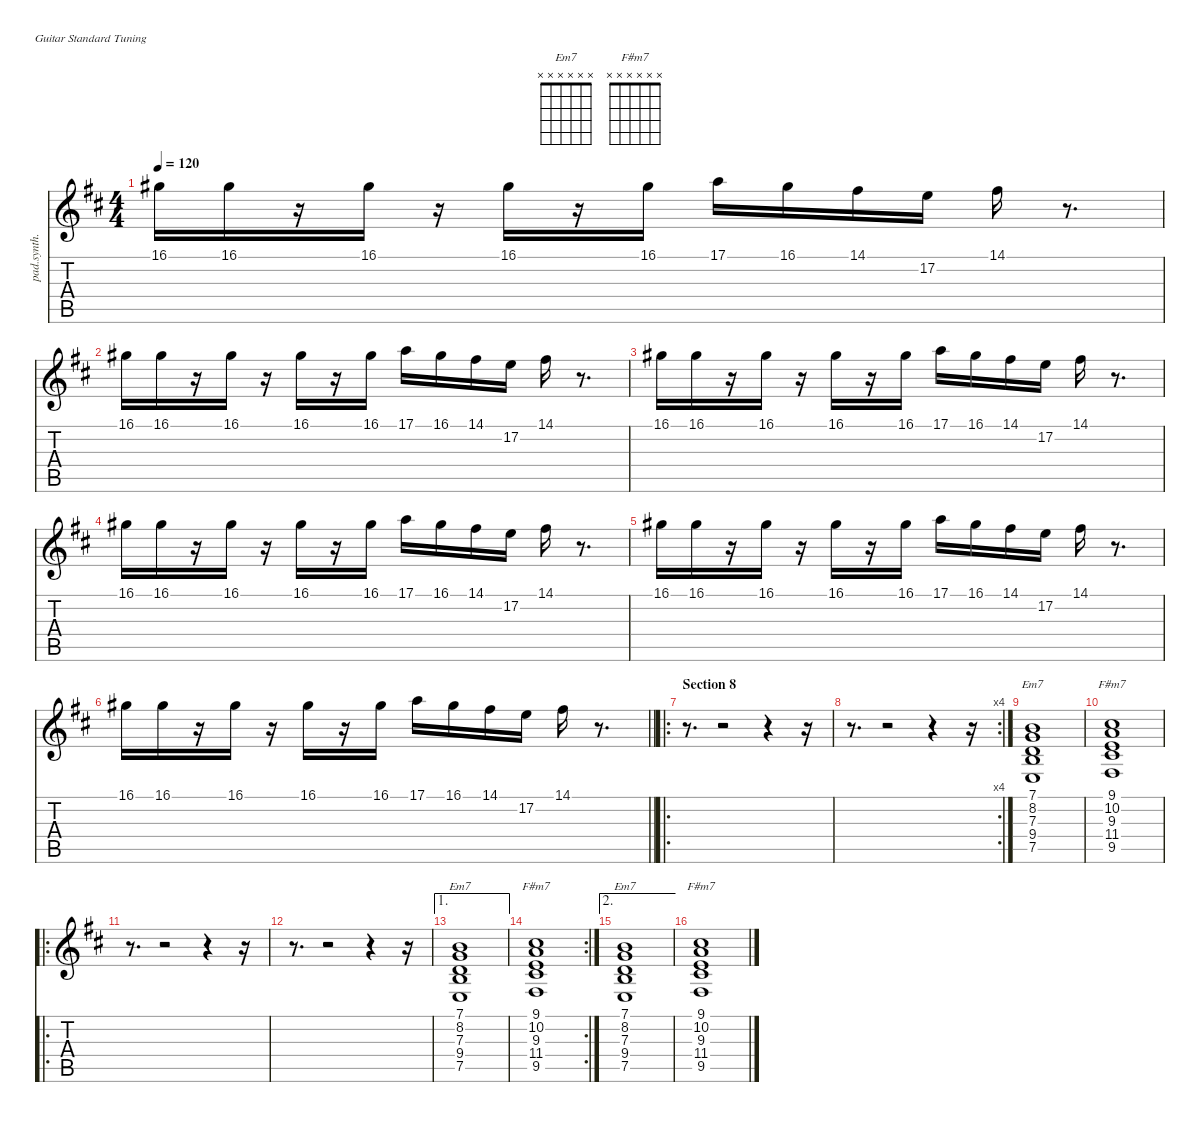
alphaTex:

\defaultSystemsLayout 4
\hideDynamics
\bracketExtendMode nobrackets
\otherSystemsTrackNameOrientation horizontal
\track ("Keyboard" "pad.synth.") {instrument pad1newage}
\staff {score tabs}
\tuning (E4 B3 G3 D3 A2 E2)
\chord ("Em7" x x x x x x)
\chord ("F#m7" x x x x x x)
\ts (4 4)
\tempo 120
\clef g2
\ks d
16.1{acc #}.16{dy f} 16.1{acc #}.16 r.16 16.1{acc #}.16 r.16 16.1{acc #}.16 r.16 16.1{acc #}.16 17.1{acc forcenatural}.16 16.1{acc #}.16 14.1{acc #}.16 17.2{acc forcenatural}.16 14.1{acc #}.16 r.8{d} |
16.1{acc #}.16 16.1{acc #}.16 r.16 16.1{acc #}.16 r.16 16.1{acc #}.16 r.16 16.1{acc #}.16 17.1{acc forcenatural}.16 16.1{acc #}.16 14.1{acc #}.16 17.2{acc forcenatural}.16 14.1{acc #}.16 r.8{d} |
16.1{acc #}.16 16.1{acc #}.16 r.16 16.1{acc #}.16 r.16 16.1{acc #}.16 r.16 16.1{acc #}.16 17.1{acc forcenatural}.16 16.1{acc #}.16 14.1{acc #}.16 17.2{acc forcenatural}.16 14.1{acc #}.16 r.8{d} |
16.1{acc #}.16 16.1{acc #}.16 r.16 16.1{acc #}.16 r.16 16.1{acc #}.16 r.16 16.1{acc #}.16 17.1{acc forcenatural}.16 16.1{acc #}.16 14.1{acc #}.16 17.2{acc forcenatural}.16 14.1{acc #}.16 r.8{d} |
16.1{acc #}.16 16.1{acc #}.16 r.16 16.1{acc #}.16 r.16 16.1{acc #}.16 r.16 16.1{acc #}.16 17.1{acc forcenatural}.16 16.1{acc #}.16 14.1{acc #}.16 17.2{acc forcenatural}.16 14.1{acc #}.16 r.8{d} |
\barLineRight lightlight
16.1{acc #}.16 16.1{acc #}.16 r.16 16.1{acc #}.16 r.16 16.1{acc #}.16 r.16 16.1{acc #}.16 17.1{acc forcenatural}.16 16.1{acc #}.16 14.1{acc #}.16 17.2{acc forcenatural}.16 14.1{acc #}.16 r.8{d} |
\ro
\section ("" "Section 8")
r.8{d} r.2 r.4 r.16 |
\rc 4
r.8{d} r.2 r.4 r.16 |
(7.1{acc forcenatural} 8.2{acc forcenatural} 7.3{acc forcenatural} 9.4{acc forcenatural} 7.5{acc forcenatural}).1{ch "Em7"} |
(9.1{acc #} 10.2{acc forcenatural} 9.3{acc forcenatural} 11.4{acc #} 9.5{acc #}).1{ch "F#m7"} |
\ro
r.8{d} r.2 r.4 r.16 |
r.8{d} r.2 r.4 r.16 |
\ae 1
(7.1{acc forcenatural} 8.2{acc forcenatural} 7.3{acc forcenatural} 9.4{acc forcenatural} 7.5{acc forcenatural}).1{ch "Em7"} |
\rc 2
(9.1{acc #} 10.2{acc forcenatural} 9.3{acc forcenatural} 11.4{acc #} 9.5{acc #}).1{ch "F#m7"} |
\ae 2
(7.1{acc forcenatural} 8.2{acc forcenatural} 7.3{acc forcenatural} 9.4{acc forcenatural} 7.5{acc forcenatural}).1{ch "Em7"} |
(9.1{acc #} 10.2{acc forcenatural} 9.3{acc forcenatural} 11.4{acc #} 9.5{acc #}).1{ch "F#m7"}
